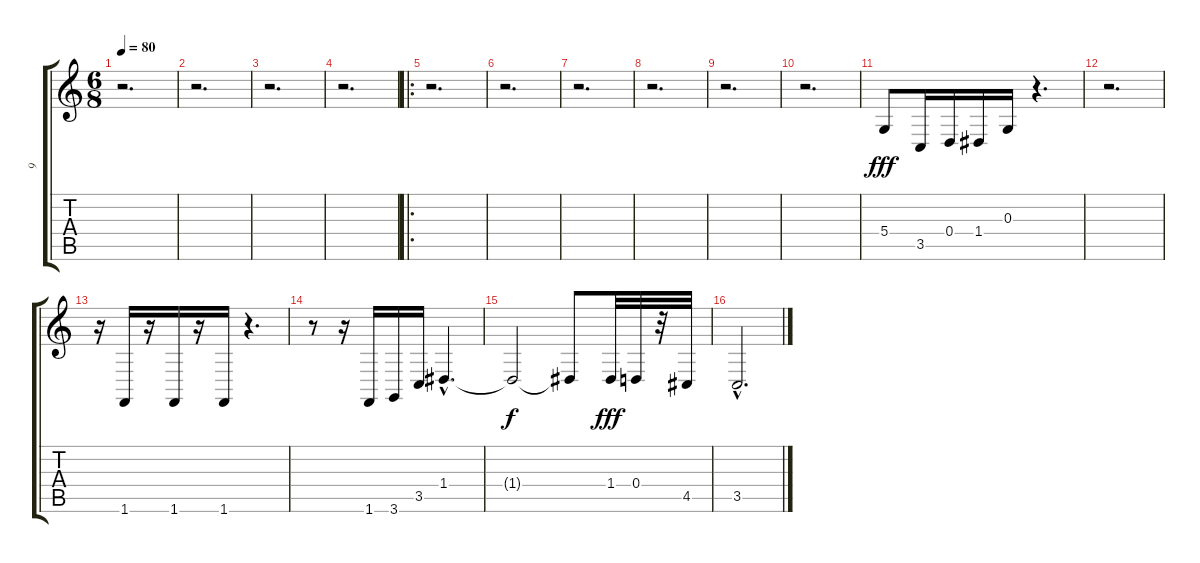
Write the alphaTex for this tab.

\track ("9" "9") {instrument bassoon}
\staff {score tabs}
\tuning (E4 B3 G3 D3 A2 E2) {hide}
\ts (6 8)
\tempo 80
\clef g2
\ks c
r.2{d dy fff instrument bassoon} |
r.2{d} |
r.2{d} |
r.2{d} |
\ro
r.2{d} |
r.2{d} |
r.2{d} |
r.2{d} |
r.2{d} |
r.2{d} |
5.4.8 3.5.16 0.4.16 1.4.16 0.3.16 r.4{d} |
r.2{d} |
r.16 1.6.16 r.16 1.6.16 r.16 1.6.16 r.4{d} |
r.8 r.16 1.6.16 3.6.16 3.5.16 1.4{hac}.4{d} |
1.4{t}.2{dy f} 1.4{t}.8 1.4.32{dy fff} 0.4.32 r.32 4.5.32 |
3.5{hac}.2{d}
